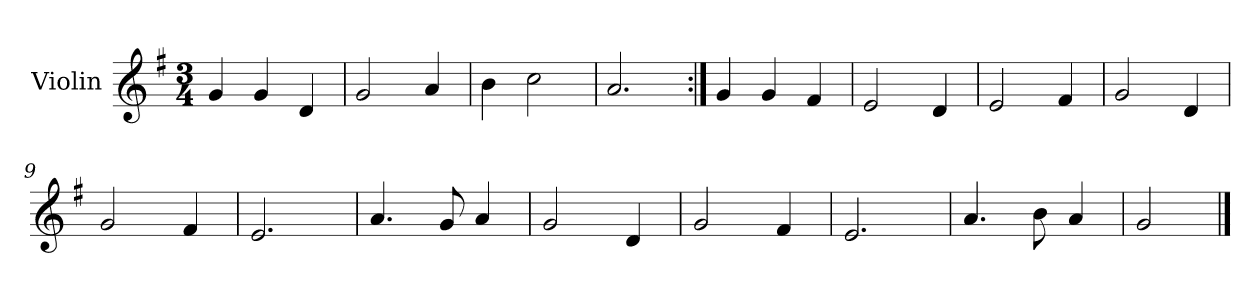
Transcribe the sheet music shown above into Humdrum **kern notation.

**kern	**dynam
*part1	*part1
*staff1	*staff1
*I"Violin	*
*I'Vln.	*
*clefG2	*
*k[f#]	*
*M3/4	*
=1	=1
4g	Moderato
4g	.
4d	.
=2	=2
2g	.
4a	.
=3	=3
4b	.
2cc	.
=4	=4
2.a	.
=5:|!	=5:|!
4g	.
4g	.
4f#	.
=6	=6
2e	.
4d	.
=7	=7
2e	.
4f#	.
=8	=8
2g	.
4d	.
=9	=9
2g	.
4f#	.
=10	=10
2.e	.
!!LO:LB:g=z
=11	=11
4.a	.
8g	.
4a	.
=12	=12
2g	.
4d	.
=13	=13
2g	.
4f#	.
=14	=14
2.e	.
=15	=15
4.a	.
8b	.
4a	.
=16	=16
2g	.
==	==
*-	*-
